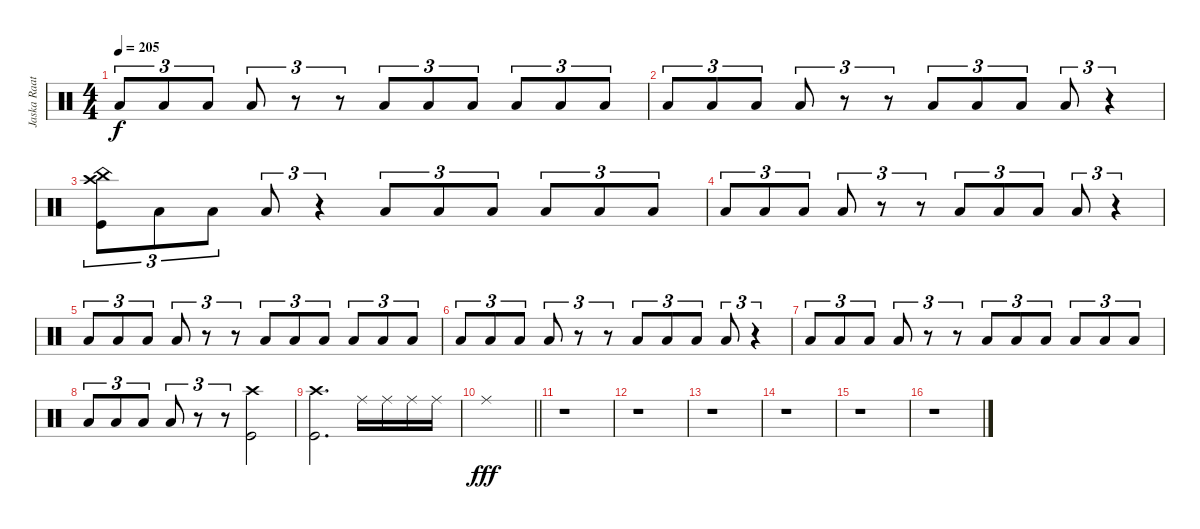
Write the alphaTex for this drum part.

\track ("Jaska Raatikainen" "Jaska Raat") {instrument percussion}
\staff {score}
\articulation defaults
\ts (4 4)
\tempo 205
\clef neutral
\ks c "Low Tom (hit)".8{tu (3 2) dy f} "Low Tom (hit)".8{tu (3 2)} "Low Tom (hit)".8{tu (3 2)} "Low Tom (hit)".8{tu (3 2)}
r.8{tu (3 2)} r.8{tu (3 2)} "Low Tom (hit)".8{tu (3 2)} "Low Tom (hit)".8{tu (3 2)} "Low Tom (hit)".8{tu (3 2)} "Low Tom (hit)".8{tu (3 2)} "Low Tom (hit)".8{tu (3 2)} "Low Tom (hit)".8{tu (3 2)} |
"Low Tom (hit)".8{tu (3 2)} "Low Tom (hit)".8{tu (3 2)} "Low Tom (hit)".8{tu (3 2)} "Low Tom (hit)".8{tu (3 2)} r.8{tu (3 2)} r.8{tu (3 2)} "Low Tom (hit)".8{tu (3 2)} "Low Tom (hit)".8{tu (3 2)} "Low Tom (hit)".8{tu (3 2)} "Low Tom (hit)".8{tu (3 2)} r.4{tu (3 2)} |
("China (hit)" "Crash high (hit)" "Kick (hit)").8{tu (3 2)} "Low Tom (hit)".8{tu (3 2)} "Low Tom (hit)".8{tu (3 2)} "Low Tom (hit)".8{tu (3 2)} r.4{tu (3 2)} "Low Tom (hit)".8{tu (3 2)} "Low Tom (hit)".8{tu (3 2)} "Low Tom (hit)".8{tu (3 2)} "Low Tom (hit)".8{tu (3 2)} "Low Tom (hit)".8{tu (3 2)} "Low Tom (hit)".8{tu (3 2)} |
"Low Tom (hit)".8{tu (3 2)} "Low Tom (hit)".8{tu (3 2)} "Low Tom (hit)".8{tu (3 2)} "Low Tom (hit)".8{tu (3 2)} r.8{tu (3 2)} r.8{tu (3 2)} "Low Tom (hit)".8{tu (3 2)} "Low Tom (hit)".8{tu (3 2)} "Low Tom (hit)".8{tu (3 2)} "Low Tom (hit)".8{tu (3 2)} r.4{tu (3 2)} |
"Low Tom (hit)".8{tu (3 2)} "Low Tom (hit)".8{tu (3 2)} "Low Tom (hit)".8{tu (3 2)} "Low Tom (hit)".8{tu (3 2)} r.8{tu (3 2)} r.8{tu (3 2)} "Low Tom (hit)".8{tu (3 2)} "Low Tom (hit)".8{tu (3 2)} "Low Tom (hit)".8{tu (3 2)} "Low Tom (hit)".8{tu (3 2)} "Low Tom (hit)".8{tu (3 2)} "Low Tom (hit)".8{tu (3 2)} |
"Low Tom (hit)".8{tu (3 2)} "Low Tom (hit)".8{tu (3 2)} "Low Tom (hit)".8{tu (3 2)} "Low Tom (hit)".8{tu (3 2)} r.8{tu (3 2)} r.8{tu (3 2)} "Low Tom (hit)".8{tu (3 2)} "Low Tom (hit)".8{tu (3 2)} "Low Tom (hit)".8{tu (3 2)} "Low Tom (hit)".8{tu (3 2)} r.4{tu (3 2)} |
"Low Tom (hit)".8{tu (3 2)} "Low Tom (hit)".8{tu (3 2)} "Low Tom (hit)".8{tu (3 2)} "Low Tom (hit)".8{tu (3 2)} r.8{tu (3 2)} r.8{tu (3 2)} "Low Tom (hit)".8{tu (3 2)} "Low Tom (hit)".8{tu (3 2)} "Low Tom (hit)".8{tu (3 2)} "Low Tom (hit)".8{tu (3 2)} "Low Tom (hit)".8{tu (3 2)} "Low Tom (hit)".8{tu (3 2)} |
"Low Tom (hit)".8{tu (3 2)} "Low Tom (hit)".8{tu (3 2)} "Low Tom (hit)".8{tu (3 2)} "Low Tom (hit)".8{tu (3 2)} r.8{tu (3 2)} r.8{tu (3 2)} ("Crash high (hit)" "Kick (hit)").2 |
("Crash high (hit)" "Kick (hit)").2{d} "Ride (middle)".16 "Ride (middle)".16 "Ride (middle)".16 "Ride (middle)".16 |
\barLineRight lightlight "Ride (middle)".1{dy fff}
|
r.1 |
r.1 |
r.1 |
r.1 |
r.1 |
r.1
